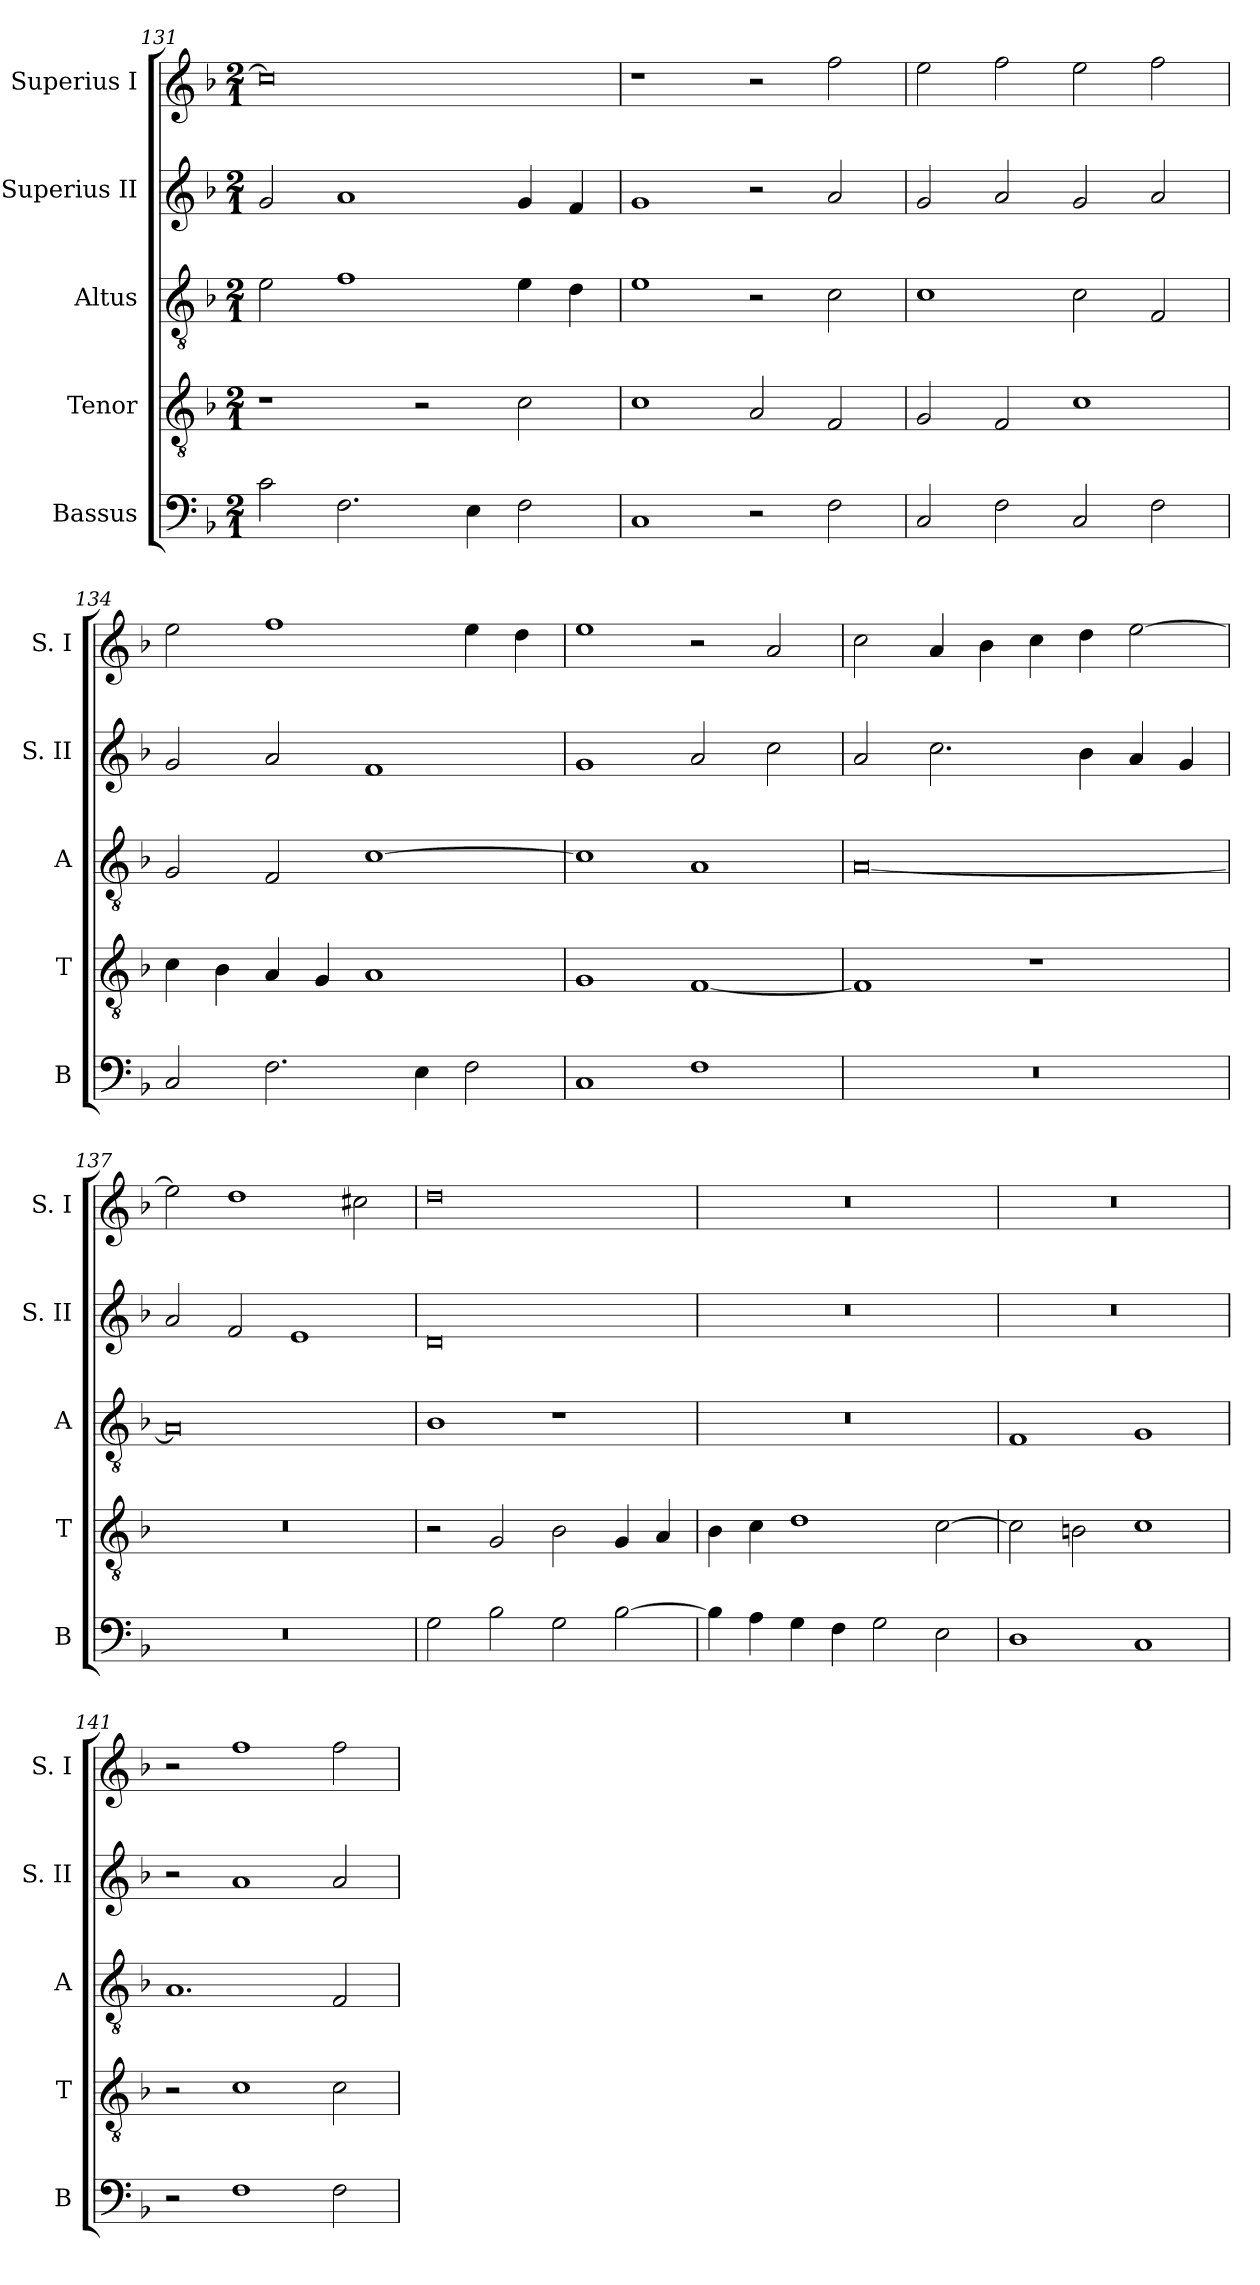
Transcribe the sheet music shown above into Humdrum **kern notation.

**kern	**kern	**kern	**kern	**kern
*part5	*part4	*part3	*part2	*part1
*staff5	*staff4	*staff3	*staff2	*staff1
*I"Bassus	*I"Tenor	*I"Altus	*I"Superius II	*I"Superius I
*I'B	*I'T	*I'A	*I'S. II	*I'S. I
*clefF4	*clefGv2	*clefGv2	*clefG2	*clefG2
*k[b-]	*k[b-]	*k[b-]	*k[b-]	*k[b-]
*F:	*F:	*F:	*F:	*F:
*M2/1	*M2/1	*M2/1	*M2/1	*M2/1
=131	=131	=131	=131	=131
2c	1r	2e	2g	0cc]
2.F	.	1f	1a	.
.	2r	.	.	.
4E	.	.	.	.
2F	2c	4e	4g	.
.	.	4d	4f	.
=132	=132	=132	=132	=132
1C	1c	1e	1g	1r
2r	2A	2r	2r	2r
2F	2F	2c	2a	2ff
=133	=133	=133	=133	=133
2C	2G	1c	2g	2ee
2F	2F	.	2a	2ff
2C	1c	2c	2g	2ee
2F	.	2F	2a	2ff
=134	=134	=134	=134	=134
2C	4c	2G	2g	2ee
.	4B-	.	.	.
2.F	4A	2F	2a	1ff
.	4G	.	.	.
.	1A	[1c	1f	.
4E	.	.	.	.
2F	.	.	.	4ee
.	.	.	.	4dd
=135	=135	=135	=135	=135
1C	1G	1c]	1g	1ee
1F	[1F	1A	2a	2r
.	.	.	2cc	2a
=136	=136	=136	=136	=136
0r	1F]	[0A	2a	2cc
.	.	.	2.cc	4a
.	.	.	.	4b-
.	1r	.	.	4cc
.	.	.	4b-	4dd
.	.	.	4a	[2ee
.	.	.	4g	.
=137	=137	=137	=137	=137
0r	0r	0A]	2a	2ee]
.	.	.	2f	1dd
.	.	.	1e	.
.	.	.	.	2cc#X
=138	=138	=138	=138	=138
2G	2r	1B-	0d	0dd
2B-	2G	.	.	.
2G	2B-	1r	.	.
[2B-	4G	.	.	.
.	4A	.	.	.
=139	=139	=139	=139	=139
4B-]	4B-	0r	0r	0r
4A	4c	.	.	.
4G	1d	.	.	.
4F	.	.	.	.
2G	.	.	.	.
2E	[2c	.	.	.
=140	=140	=140	=140	=140
1D	2c]	1F	0r	0r
.	2Bn	.	.	.
1C	1c	1G	.	.
=141	=141	=141	=141	=141
2r	2r	1.A	2r	2r
1F	1c	.	1a	1ff
2F	2c	2F	2a	2ff
=	=	=	=	=
*-	*-	*-	*-	*-
